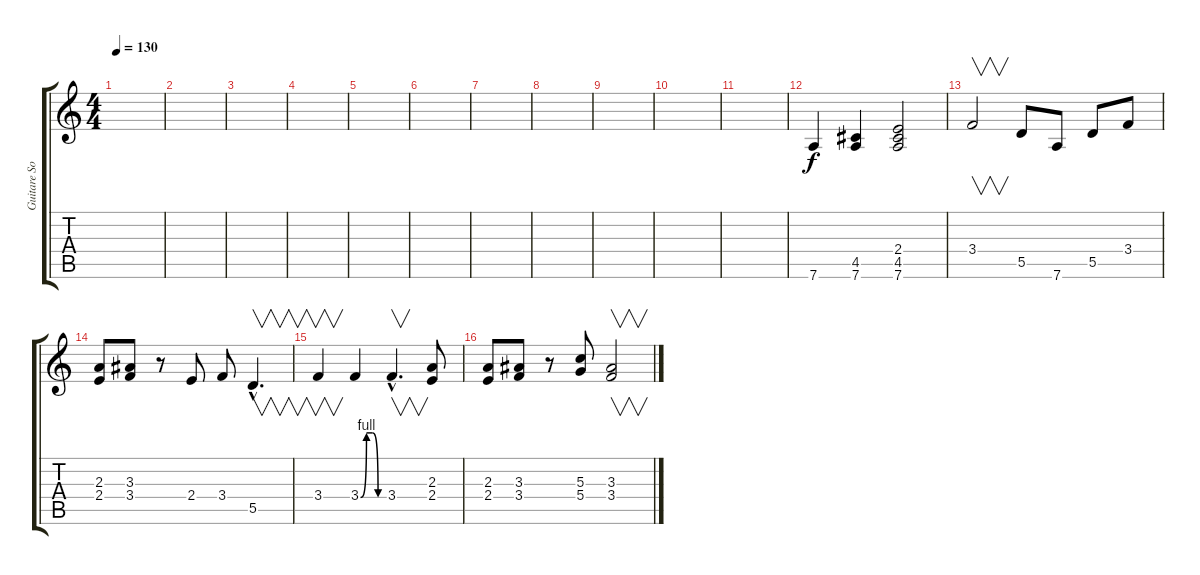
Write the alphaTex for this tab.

\track ("Guitare Solo" "Guitare So") {instrument distortionguitar}
\staff {score tabs}
\tuning (E4 B3 G3 D3 A2 D2) {hide}
\ts (4 4)
\tempo 130
\clef g2
\ks c
|
|
|
|
|
|
|
|
|
|
|
7.6.4 (4.5 7.6).4 (2.4 4.5 7.6).2 |
3.4.2{v} 5.5.8 7.6.8 5.5.8 3.4.8 |
(2.3 2.4).8 (3.3 3.4).8 r.8 2.4.8 3.4.8 5.5{hac}.4{v d} |
3.4.4{v} 3.4{be (custom 0 0 15 4 30 4 45 0 60 0)}.4 3.4{hac}.4{v d} (2.3 2.4).8 |
(2.3 2.4).8 (3.3 3.4).8 r.8 (5.3 5.4).8 (3.3 3.4).2{v}
